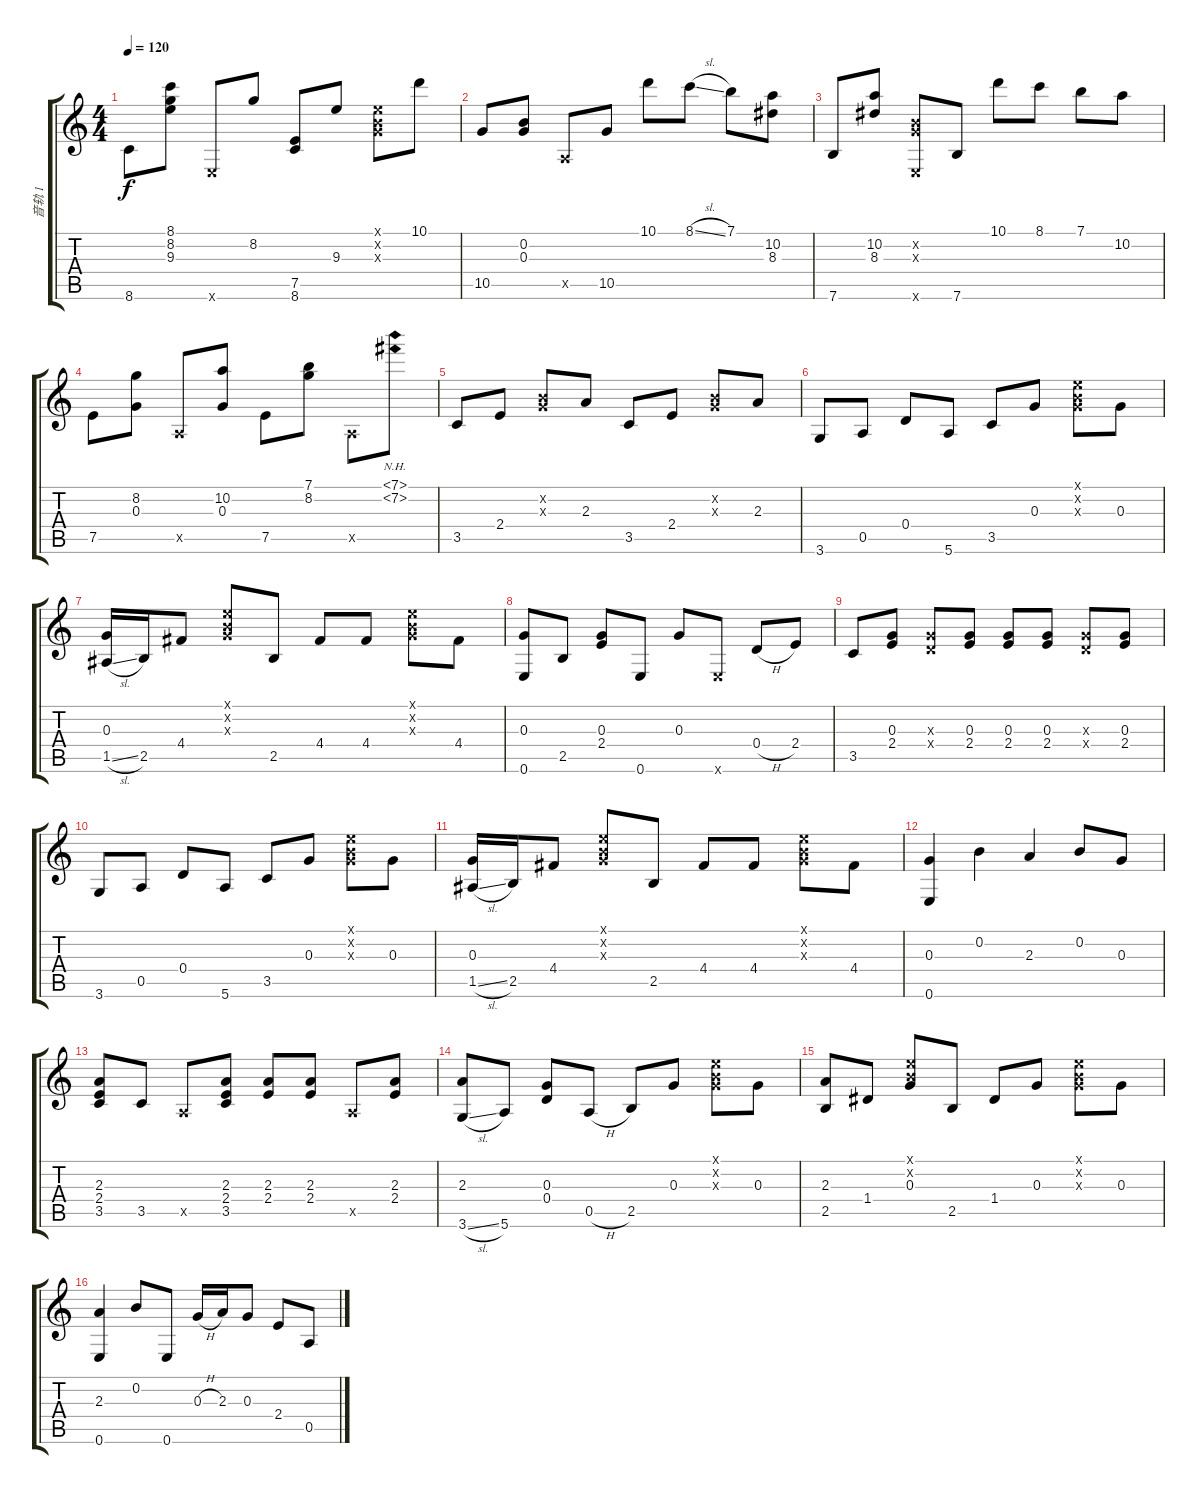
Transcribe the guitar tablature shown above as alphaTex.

\track ("音轨 1" "音轨 1") {instrument acousticguitarsteel}
\staff {score tabs}
\tuning (E4 B3 G3 D3 A2 E2) {hide}
\ts (4 4)
\tempo 120
\clef g2
\ks c
8.6.8{dy f} (8.1 8.2 9.3).8 0.6{x}.8 8.2.8 (7.5{t} 8.6).8 9.3.8 (0.1{x} 0.2{x} 0.3{x}).8 10.1.8 |
10.5.8 (0.2 0.3).8 0.5{x}.8 10.5.8 10.1.8 8.1{sl}.8 7.1.8 (10.2 8.3).8 |
7.6.8 (10.2 8.3).8 (0.2{x} 0.3{x} 0.6{x}).8 7.6.8 10.1.8 8.1.8 7.1.8 10.2.8 |
7.5.8 (8.2 0.3).8 0.5{x}.8 (10.2 0.3).8 7.5.8 (7.1 8.2).8 0.5{x}.8 (7.1{nh} 7.2{nh}).8 |
3.5.8 2.4.8 (0.2{x} 0.3{x}).8 2.3.8 3.5.8 2.4.8 (0.2{x} 0.3{x}).8 2.3.8 |
3.6.8 0.5.8 0.4.8 5.6.8 3.5.8 0.3.8 (0.1{x} 0.2{x} 0.3{x}).8 0.3.8 |
(0.3 1.5{sl}).16 2.5.16 4.4.8 (0.1{x} 0.2{x} 0.3{x}).8 2.5.8 4.4.8 4.4.8 (0.1{x} 0.2{x} 0.3{x}).8 4.4.8 |
(0.3 0.6).8 2.5.8 (0.3 2.4).8 0.6.8 0.3.8 0.6{x}.8 0.4{h}.8 2.4.8 |
3.5.8 (0.3 2.4).8 (0.3{x} 0.4{x}).8 (0.3 2.4).8 (0.3 2.4).8 (0.3 2.4).8 (0.3{x} 0.4{x}).8 (0.3 2.4).8 |
3.6.8 0.5.8 0.4.8 5.6.8 3.5.8 0.3.8 (0.1{x} 0.2{x} 0.3{x}).8 0.3.8 |
(0.3 1.5{sl}).16 2.5.16 4.4.8 (0.1{x} 0.2{x} 0.3{x}).8 2.5.8 4.4.8 4.4.8 (0.1{x} 0.2{x} 0.3{x}).8 4.4.8 |
(0.3 0.6).4 0.2.4 2.3.4 0.2.8 0.3.8 |
(2.3 2.4 3.5).8 3.5.8 0.5{x}.8 (2.3 2.4 3.5).8 (2.3 2.4).8 (2.3 2.4).8 0.5{x}.8 (2.3 2.4).8 |
(2.3 3.6{sl}).8 5.6.8 (0.3 0.4).8 0.5{h}.8 2.5.8 0.3.8 (0.1{x} 0.2{x} 0.3{x}).8 0.3.8 |
(2.3 2.5).8 1.4.8 (0.1{x} 0.2{x} 0.3).8 2.5.8 1.4.8 0.3.8 (0.1{x} 0.2{x} 0.3{x}).8 0.3.8 |
(2.3 0.6).4 0.2.8 0.6.8 0.3{h}.16 2.3.16 0.3.8 2.4.8 0.5.8
